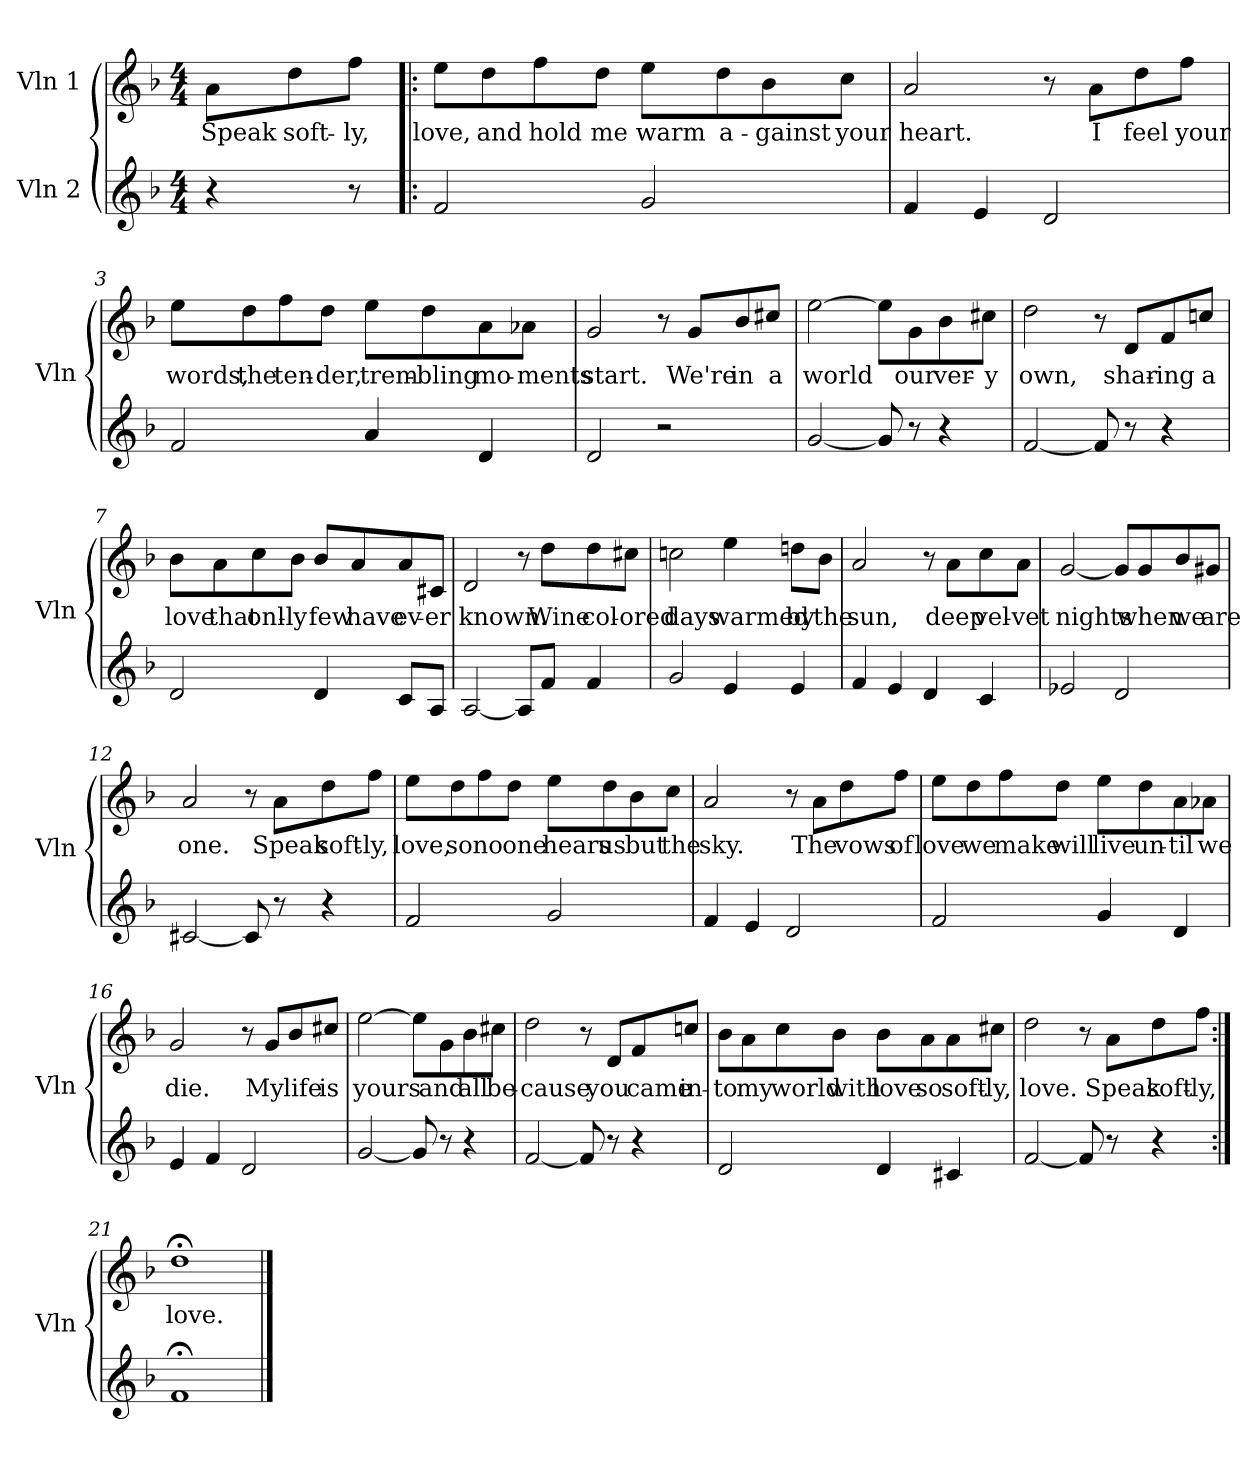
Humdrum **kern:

**kern	**kern	**text
*part2	*part1	*part1
*staff2	*staff1	*staff1
*I"Vln 2	*I"Vln 1	*
*I'Vln	*I'Vln	*
*clefG2	*clefG2	*
*k[b-]	*k[b-]	*
*M4/4	*M4/4	*
*MM100	*MM100	*
=	=	=
!	!	!LO:LY:b
4r	8a\L	Speak
!	!	!LO:LY:b
.	8dd\	soft-
!	!	!LO:LY:b
8r	8ff\J	-ly,
=1!|:	=1!|:	=1!|:
!	!	!LO:LY:b
2f/	8ee\L	love,
!	!	!LO:LY:b
.	8dd\	and
!	!	!LO:LY:b
.	8ff\	hold
!	!	!LO:LY:b
.	8dd\J	me
!	!	!LO:LY:b
2g/	8ee\L	warm
!	!	!LO:LY:b
.	8dd\	a-
!	!	!LO:LY:b
.	8b-\	-gainst
!	!	!LO:LY:b
.	8cc\J	your
=2	=2	=2
!	!	!LO:LY:b
4f/	2a/	heart.
4e/	.	.
2d/	8r	.
!	!	!LO:LY:b
.	8a\L	I
!	!	!LO:LY:b
.	8dd\	feel
!	!	!LO:LY:b
.	8ff\J	your
!!LO:LB:g=z
=3	=3	=3
!	!	!LO:LY:b
2f/	8ee\L	words,
!	!	!LO:LY:b
.	8dd\	the
!	!	!LO:LY:b
.	8ff\	ten-
!	!	!LO:LY:b
.	8dd\J	-der,
!	!	!LO:LY:b
4a/	8ee\L	trem-
!	!	!LO:LY:b
.	8dd\	-bling
!	!	!LO:LY:b
4d/	8a\	mo-
!	!	!LO:LY:b
.	8a-X\J	-ments
=4	=4	=4
!	!	!LO:LY:b
2d/	2g/	start.
2r	8r	.
!	!	!LO:LY:b
.	8g/L	We're
!	!	!LO:LY:b
.	8b-/	in
!	!	!LO:LY:b
.	8cc#X/J	a
=5	=5	=5
!	!	!LO:LY:b
[2g/	[2ee\	world
8g/]	8ee\L]	.
!	!	!LO:LY:b
8r	8g\	our
!	!	!LO:LY:b
4r	8b-\	ver-
!	!	!LO:LY:b
.	8cc#X\J	-y
!!LO:LB:g=z
=6	=6	=6
!	!	!LO:LY:b
[2f/	2dd\	own,
8f/]	8r	.
!	!	!LO:LY:b
8r	8d/L	shar-
!	!	!LO:LY:b
4r	8f/	-ing
!	!	!LO:LY:b
.	8ccn/J	a
=7	=7	=7
!	!	!LO:LY:b
2d/	8b-\L	love
!	!	!LO:LY:b
.	8a\	that
!	!	!LO:LY:b
.	8cc\	onl-
!	!	!LO:LY:b
.	8b-\J	-ly
!	!	!LO:LY:b
4d/	8b-/L	few
!	!	!LO:LY:b
.	8a/	have
!	!	!LO:LY:b
8c/L	8a/	ev-
!	!	!LO:LY:b
8A/J	8c#X/J	-er
=8	=8	=8
!	!	!LO:LY:b
[2A/	2d/	known.
8A/L]	8r	.
!	!	!LO:LY:b
8f/J	8dd\L	Wine
!	!	!LO:LY:b
4f/	8dd\	col-
!	!	!LO:LY:b
.	8cc#X\J	-ored
!!LO:LB:g=z
=9	=9	=9
!	!	!LO:LY:b
2g/	2ccn\	days
!	!	!LO:LY:b
4e/	4ee\	warmed
!	!	!LO:LY:b
4e/	8ddn\L	by
!	!	!LO:LY:b
.	8b-\J	the
=10	=10	=10
!	!	!LO:LY:b
4f/	2a/	sun,
4e/	.	.
4d/	8r	.
!	!	!LO:LY:b
.	8a\L	deep
!	!	!LO:LY:b
4c/	8cc\	vel-
!	!	!LO:LY:b
.	8a\J	-vet
=11	=11	=11
!	!	!LO:LY:b
2e-X/	[2g/	nights
2d/	8g/L]	.
!	!	!LO:LY:b
.	8g/	when
!	!	!LO:LY:b
.	8b-/	we
!	!	!LO:LY:b
.	8g#X/J	are
!!LO:PB:g=z
=12	=12	=12
!	!	!LO:LY:b
[2c#X/	2a/	one.
8c#/]	8r	.
!	!	!LO:LY:b
8r	8a\L	Speak
!	!	!LO:LY:b
4r	8dd\	soft-
!	!	!LO:LY:b
.	8ff\J	-ly,
=13	=13	=13
!	!	!LO:LY:b
2f/	8ee\L	love,
!	!	!LO:LY:b
.	8dd\	so
!	!	!LO:LY:b
.	8ff\	no
!	!	!LO:LY:b
.	8dd\J	one
!	!	!LO:LY:b
2g/	8ee\L	hears
!	!	!LO:LY:b
.	8dd\	us
!	!	!LO:LY:b
.	8b-\	but
!	!	!LO:LY:b
.	8cc\J	the
=14	=14	=14
!	!	!LO:LY:b
4f/	2a/	sky.
4e/	.	.
2d/	8r	.
!	!	!LO:LY:b
.	8a\L	The
!	!	!LO:LY:b
.	8dd\	vows
!	!	!LO:LY:b
.	8ff\J	of
!!LO:LB:g=z
=15	=15	=15
!	!	!LO:LY:b
2f/	8ee\L	love
!	!	!LO:LY:b
.	8dd\	we
!	!	!LO:LY:b
.	8ff\	make
!	!	!LO:LY:b
.	8dd\J	will
!	!	!LO:LY:b
4g/	8ee\L	live
!	!	!LO:LY:b
.	8dd\	un-
!	!	!LO:LY:b
4d/	8a\	-til
!	!	!LO:LY:b
.	8a-X\J	we
=16	=16	=16
!	!	!LO:LY:b
4e/	2g/	die.
4f/	.	.
2d/	8r	.
!	!	!LO:LY:b
.	8g/L	My
!	!	!LO:LY:b
.	8b-/	life
!	!	!LO:LY:b
.	8cc#X/J	is
=17	=17	=17
!	!	!LO:LY:b
[2g/	[2ee\	yours
8g/]	8ee\L]	.
!	!	!LO:LY:b
8r	8g\	and
!	!	!LO:LY:b
4r	8b-\	all
!	!	!LO:LY:b
.	8cc#X\J	be-
!!LO:LB:g=z
=18	=18	=18
!	!	!LO:LY:b
[2f/	2dd\	-cause
8f/]	8r	.
!	!	!LO:LY:b
8r	8d/L	you
!	!	!LO:LY:b
4r	8f/	came
!	!	!LO:LY:b
.	8ccn/J	in-
=19	=19	=19
!	!	!LO:LY:b
2d/	8b-\L	-to
!	!	!LO:LY:b
.	8a\	my
!	!	!LO:LY:b
.	8cc\	world
!	!	!LO:LY:b
.	8b-\J	with
!	!	!LO:LY:b
4d/	8b-\L	love
!	!	!LO:LY:b
.	8a\	so
!	!	!LO:LY:b
4c#X/	8a\	soft-
!	!	!LO:LY:b
.	8cc#X\J	-ly,
!!LO:LB:g=z
=20	=20	=20
!	!	!LO:LY:b
[2f/	2dd\	love.
8f/]	8r	.
!	!	!LO:LY:b
8r	8a\L	Speak
!	!	!LO:LY:b
4r	8dd\	soft-
!	!	!LO:LY:b
.	8ff\J	-ly,
=21:|!	=21:|!	=21:|!
!	!	!LO:LY:b
1f;<	1dd;<	love.
==	==	==
*-	*-	*-
